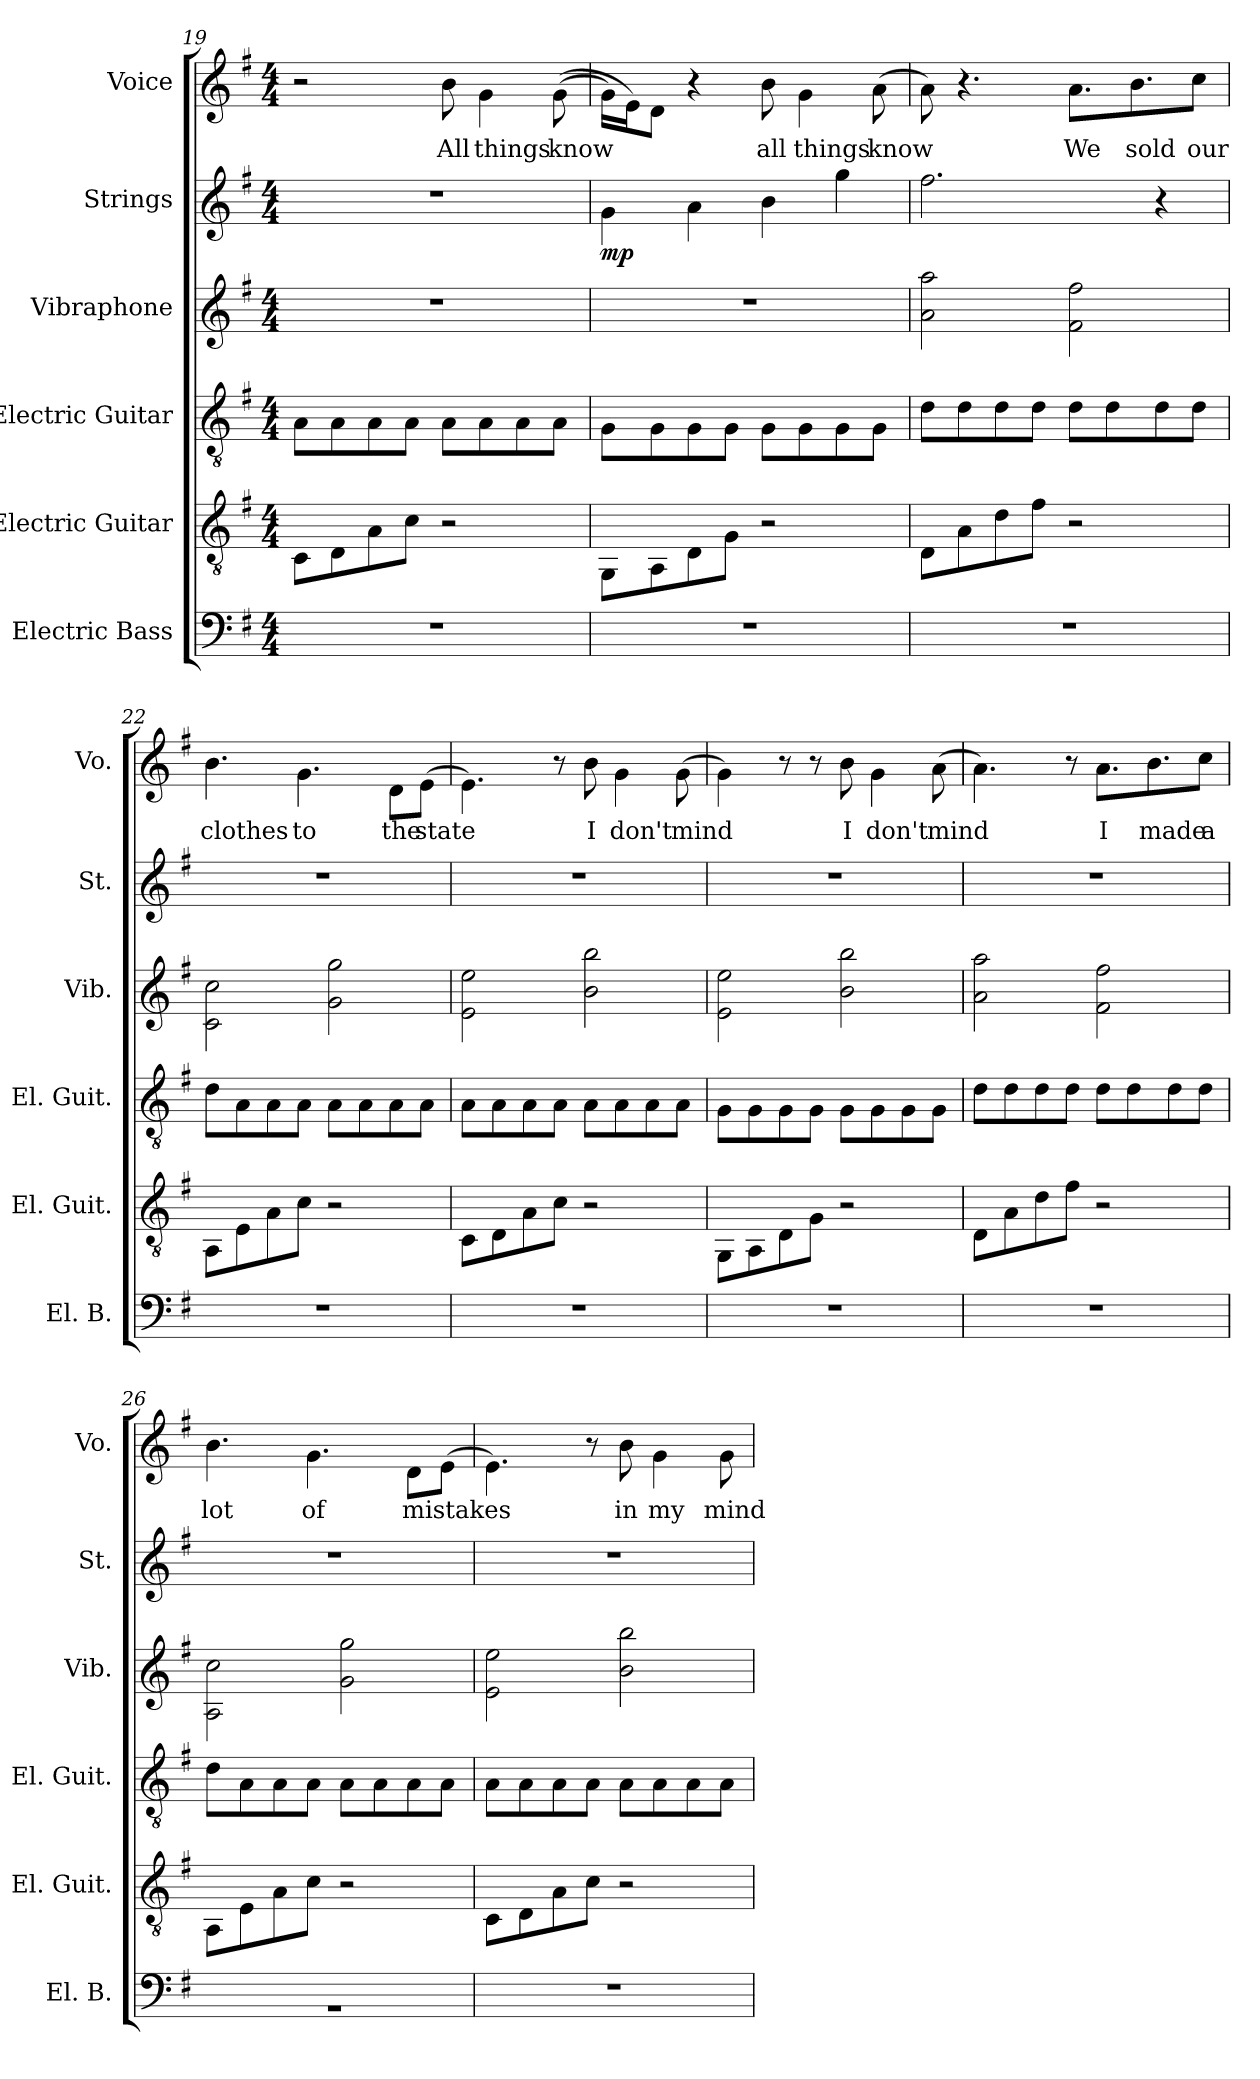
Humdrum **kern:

**kern	**kern	**kern	**kern	**kern	**dynam	**kern	**text
*part6	*part5	*part4	*part3	*part2	*part2	*part1	*part1
*staff6	*staff5	*staff4	*staff3	*staff2	*staff2	*staff1	*staff1
*I"Electric Bass	*I"Electric Guitar	*I"Electric Guitar	*I"Vibraphone	*I"Strings	*	*I"Voice	*
*I'El. B.	*I'El. Guit.	*I'El. Guit.	*I'Vib.	*I'St.	*	*I'Vo.	*
!!LO:PB:g=z
*clefF4	*clefGv2	*clefGv2	*clefG2	*clefG2	*	*clefG2	*
*k[f#]	*k[f#]	*k[f#]	*k[f#]	*k[f#]	*	*k[f#]	*
*M4/4	*M4/4	*M4/4	*M4/4	*M4/4	*	*M4/4	*
=19	=19	=19	=19	=19	=19	=19	=19
1r	8C\L	8A\L	1r	1r	.	2r	.
.	8D\	8A\	.	.	.	.	.
.	8A\	8A\	.	.	.	.	.
.	8c\J	8A\J	.	.	.	.	.
.	2r	8A\L	.	.	.	8b\	All
.	.	8A\	.	.	.	4g\	things
.	.	8A\	.	.	.	.	.
.	.	8A\J	.	.	.	((8g\	know
=20	=20	=20	=20	=20	=20	=20	=20
!	!	!	!	!	!LO:DY:b	!	!
1r	8GG\L	8G\L	1r	4g\	mp	16g\LL)	.
.	.	.	.	.	.	16e\J)	.
.	8AA\	8G\	.	.	.	8d\J	.
.	8D\	8G\	.	4a\	.	4r	.
.	8G\J	8G\J	.	.	.	.	.
.	2r	8G\L	.	4b\	.	8b\	all
.	.	8G\	.	.	.	4g\	things
.	.	8G\	.	4gg\	.	.	.
.	.	8G\J	.	.	.	(8a\	know
=21	=21	=21	=21	=21	=21	=21	=21
1r	8D\L	8d\L	2a\ 2aa\	2.ff#\	.	8a\)	.
.	8A\	8d\	.	.	.	4.r	.
.	8d\	8d\	.	.	.	.	.
.	8f#\J	8d\J	.	.	.	.	.
.	2r	8d\L	2f#\ 2ff#\	.	.	8.a\L	We
.	.	8d\	.	.	.	.	.
.	.	.	.	.	.	8.b\	sold
.	.	8d\	.	4r	.	.	.
.	.	8d\J	.	.	.	8cc\J	our
!!LO:LB:g=z
=22	=22	=22	=22	=22	=22	=22	=22
1r	8AA\L	8d\L	2c\ 2cc\	1r	.	4.b\	clothes
.	8E\	8A\	.	.	.	.	.
.	8A\	8A\	.	.	.	.	.
.	8c\J	8A\J	.	.	.	4.g\	to
.	2r	8A\L	2g\ 2gg\	.	.	.	.
.	.	8A\	.	.	.	.	.
.	.	8A\	.	.	.	8d\L	the
.	.	8A\J	.	.	.	(8e\J	state
=23	=23	=23	=23	=23	=23	=23	=23
1r	8C\L	8A\L	2e\ 2ee\	1r	.	4.e\)	.
.	8D\	8A\	.	.	.	.	.
.	8A\	8A\	.	.	.	.	.
.	8c\J	8A\J	.	.	.	8r	.
.	2r	8A\L	2b\ 2bb\	.	.	8b\	I
.	.	8A\	.	.	.	4g\	don't
.	.	8A\	.	.	.	.	.
.	.	8A\J	.	.	.	(8g\	mind
=24	=24	=24	=24	=24	=24	=24	=24
1r	8GG\L	8G\L	2e\ 2ee\	1r	.	4g\)	.
.	8AA\	8G\	.	.	.	.	.
.	8D\	8G\	.	.	.	8r	.
.	8G\J	8G\J	.	.	.	8r	.
.	2r	8G\L	2b\ 2bb\	.	.	8b\	I
.	.	8G\	.	.	.	4g\	don't
.	.	8G\	.	.	.	.	.
.	.	8G\J	.	.	.	(8a\	mind
!!LO:PB:g=z
=25	=25	=25	=25	=25	=25	=25	=25
1r	8D\L	8d\L	2a\ 2aa\	1r	.	4.a\)	.
.	8A\	8d\	.	.	.	.	.
.	8d\	8d\	.	.	.	.	.
.	8f#\J	8d\J	.	.	.	8r	.
.	2r	8d\L	2f#\ 2ff#\	.	.	8.a\L	I
.	.	8d\	.	.	.	.	.
.	.	.	.	.	.	8.b\	made
.	.	8d\	.	.	.	.	.
.	.	8d\J	.	.	.	8cc\J	a
=26	=26	=26	=26	=26	=26	=26	=26
1rBB	8AA\L	8d\L	2A\ 2cc\	1r	.	4.b\	lot
.	8E\	8A\	.	.	.	.	.
.	8A\	8A\	.	.	.	.	.
.	8c\J	8A\J	.	.	.	4.g\	of
.	2r	8A\L	2g\ 2gg\	.	.	.	.
.	.	8A\	.	.	.	.	.
.	.	8A\	.	.	.	8d\L	mistakes
.	.	8A\J	.	.	.	(8e\J	.
=27	=27	=27	=27	=27	=27	=27	=27
1r	8C\L	8A\L	2e\ 2ee\	1r	.	4.e\)	.
.	8D\	8A\	.	.	.	.	.
.	8A\	8A\	.	.	.	.	.
.	8c\J	8A\J	.	.	.	8r	.
.	2r	8A\L	2b\ 2bb\	.	.	8b\	in
.	.	8A\	.	.	.	4g\	my
.	.	8A\	.	.	.	.	.
.	.	8A\J	.	.	.	8g\	mind
=	=	=	=	=	=	=	=
*-	*-	*-	*-	*-	*-	*-	*-
